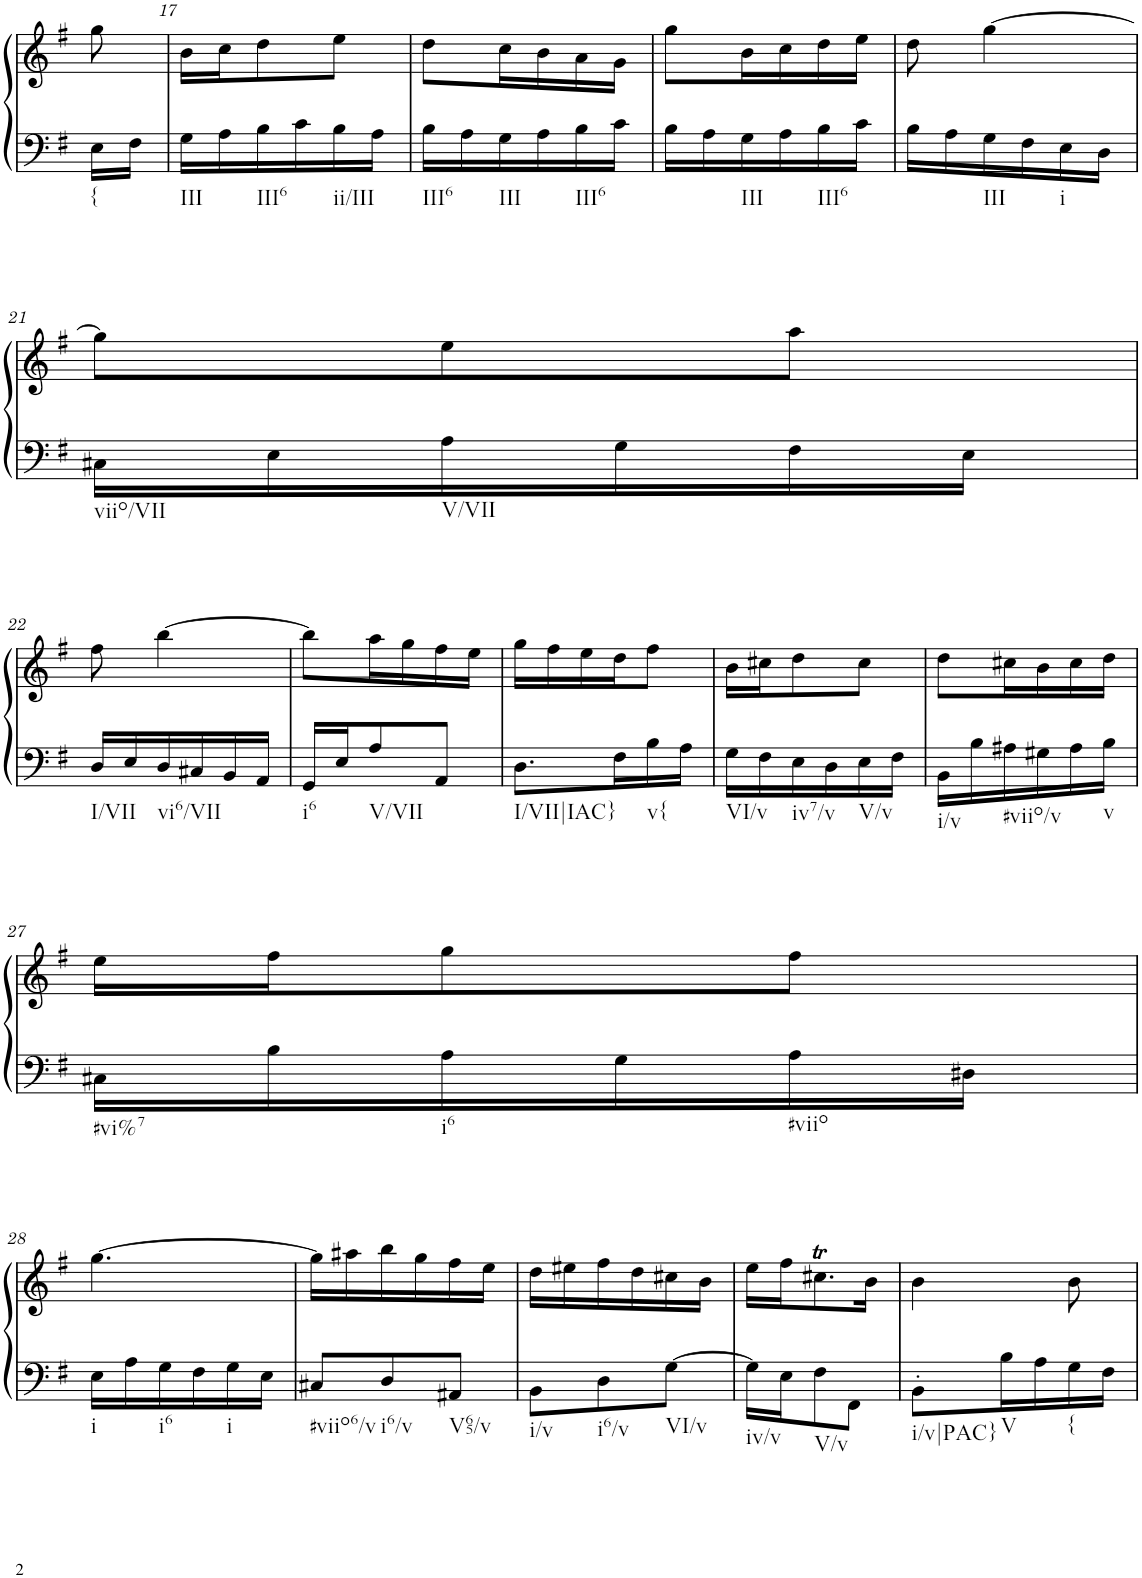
**kern	**kern
*part1	*part1
*staff2	*staff1
*I"unbenannt9	*
!!LO:PB:g=z
*clefF4	*clefG2
*k[f#]	*k[f#]
*M3/8	*M3/8
=16X1	=16X1
!LO:TX:b:t={	!
16E\LL	8gg\
16F#\JJ	.
=17	=17
!LO:TX:b:t=III	!
16G\LL	16b\LL
16A\	16cc\J
!LO:TX:b:t=III6	!
16B\	8dd\
16c\	.
!LO:TX:b:t=ii/III	!
16B\	8ee\J
16A\JJ	.
=18	=18
!LO:TX:b:t=III6	!
16B\LL	8dd\L
16A\	.
!LO:TX:b:t=III	!
16G\	16cc\L
16A\	16b\
!LO:TX:b:t=III6	!
16B\	16a\
16c\JJ	16g\JJ
=19	=19
16B\LL	8gg\L
16A\	.
!LO:TX:b:t=III	!
16G\	16b\L
16A\	16cc\
!LO:TX:b:t=III6	!
16B\	16dd\
16c\JJ	16ee\JJ
=20	=20
16B\LL	8dd\
16A\	.
!LO:TX:b:t=III	!
16G\	[4gg\
16F#\	.
!LO:TX:b:t=i	!
16E\	.
16D\JJ	.
!!LO:LB:g=z
=21	=21
!LO:TX:b:t=viio/VII	!
16C#X\LL	8gg\L]
16E\	.
!LO:TX:b:t=V/VII	!
16A\	8ee\
16G\	.
16F#\	8aa\J
16E\JJ	.
!!LO:LB:g=z
=22	=22
!LO:TX:b:t=I/VII	!
16D/LL	8ff#\
16E/	.
!LO:TX:b:t=vi6/VII	!
16D/	[4bb\
16C#X/	.
16BB/	.
16AA/JJ	.
=23	=23
!LO:TX:b:t=i6	!
16GG/LL	8bb\L]
16E/J	.
!LO:TX:b:t=V/VII	!
8A/	16aa\L
.	16gg\
8AA/J	16ff#\
.	16ee\JJ
=24	=24
!LO:TX:b:t=I/VII|IAC}	!
8.D\L	16gg\LL
.	16ff#\
.	16ee\
16F#\L	16dd\J
!LO:TX:b:t=v{	!
16B\	8ff#\J
16A\JJ	.
=25	=25
!LO:TX:b:t=VI/v	!
16G\LL	16b\LL
16F#\	16cc#X\J
!LO:TX:b:t=iv7/v	!
16E\	8dd\
16D\	.
!LO:TX:b:t=V/v	!
16E\	8cc#\J
16F#\JJ	.
=26	=26
!LO:TX:b:t=i/v	!
16BB\LL	8dd\L
16B\	.
!LO:TX:b:t=#viio/v	!
16A#X\	16cc#X\L
16G#X\	16b\
16A#\	16cc#\
!LO:TX:b:t=v	!
16B\JJ	16dd\JJ
!!LO:LB:g=z
=27	=27
!LO:TX:b:t=#vi%7	!
16C#X\LL	16ee\LL
16B\	16ff#\J
!LO:TX:b:t=i6	!
16A\	8gg\
16G\	.
!LO:TX:b:t=#viio	!
16A\	8ff#\J
16D#X\JJ	.
!!LO:LB:g=z
=28	=28
!LO:TX:b:t=i	!
16E\LL	[4.gg\
16A\	.
!LO:TX:b:t=i6	!
16G\	.
16F#\	.
!LO:TX:b:t=i	!
16G\	.
16E\JJ	.
=29	=29
!LO:TX:b:t=#viio6/v	!
8C#X/L	16gg\LL]
.	16aa#X\
!LO:TX:b:t=i6/v	!
8D/	16bb\
.	16gg\
!LO:TX:b:t=V65/v	!
8AA#X/J	16ff#\
.	16ee\JJ
=30	=30
!LO:TX:b:t=i/v	!
8BB\L	16dd\LL
.	16ee#X\
!LO:TX:b:t=i6/v	!
8D\	16ff#\
.	16dd\
!LO:TX:b:t=VI/v	!
[8G\J	16cc#X\
.	16b\JJ
=31	=31
!LO:TX:b:t=iv/v	!
16G\LL]	16ee\LL
16E\J	16ff#\J
!LO:TX:b:t=V/v	!
8F#\	8.cc#Xt\
8FF#\J	.
.	16b\Jk
=32	=32
!LO:TX:b:t=i/v|PAC}	!
8BB'\L	4b\
!LO:TX:b:t=V	!
16B\L	.
16A\	.
!LO:TX:b:t={	!
16G\	8b\
16F#\JJ	.
=	=
*-	*-
